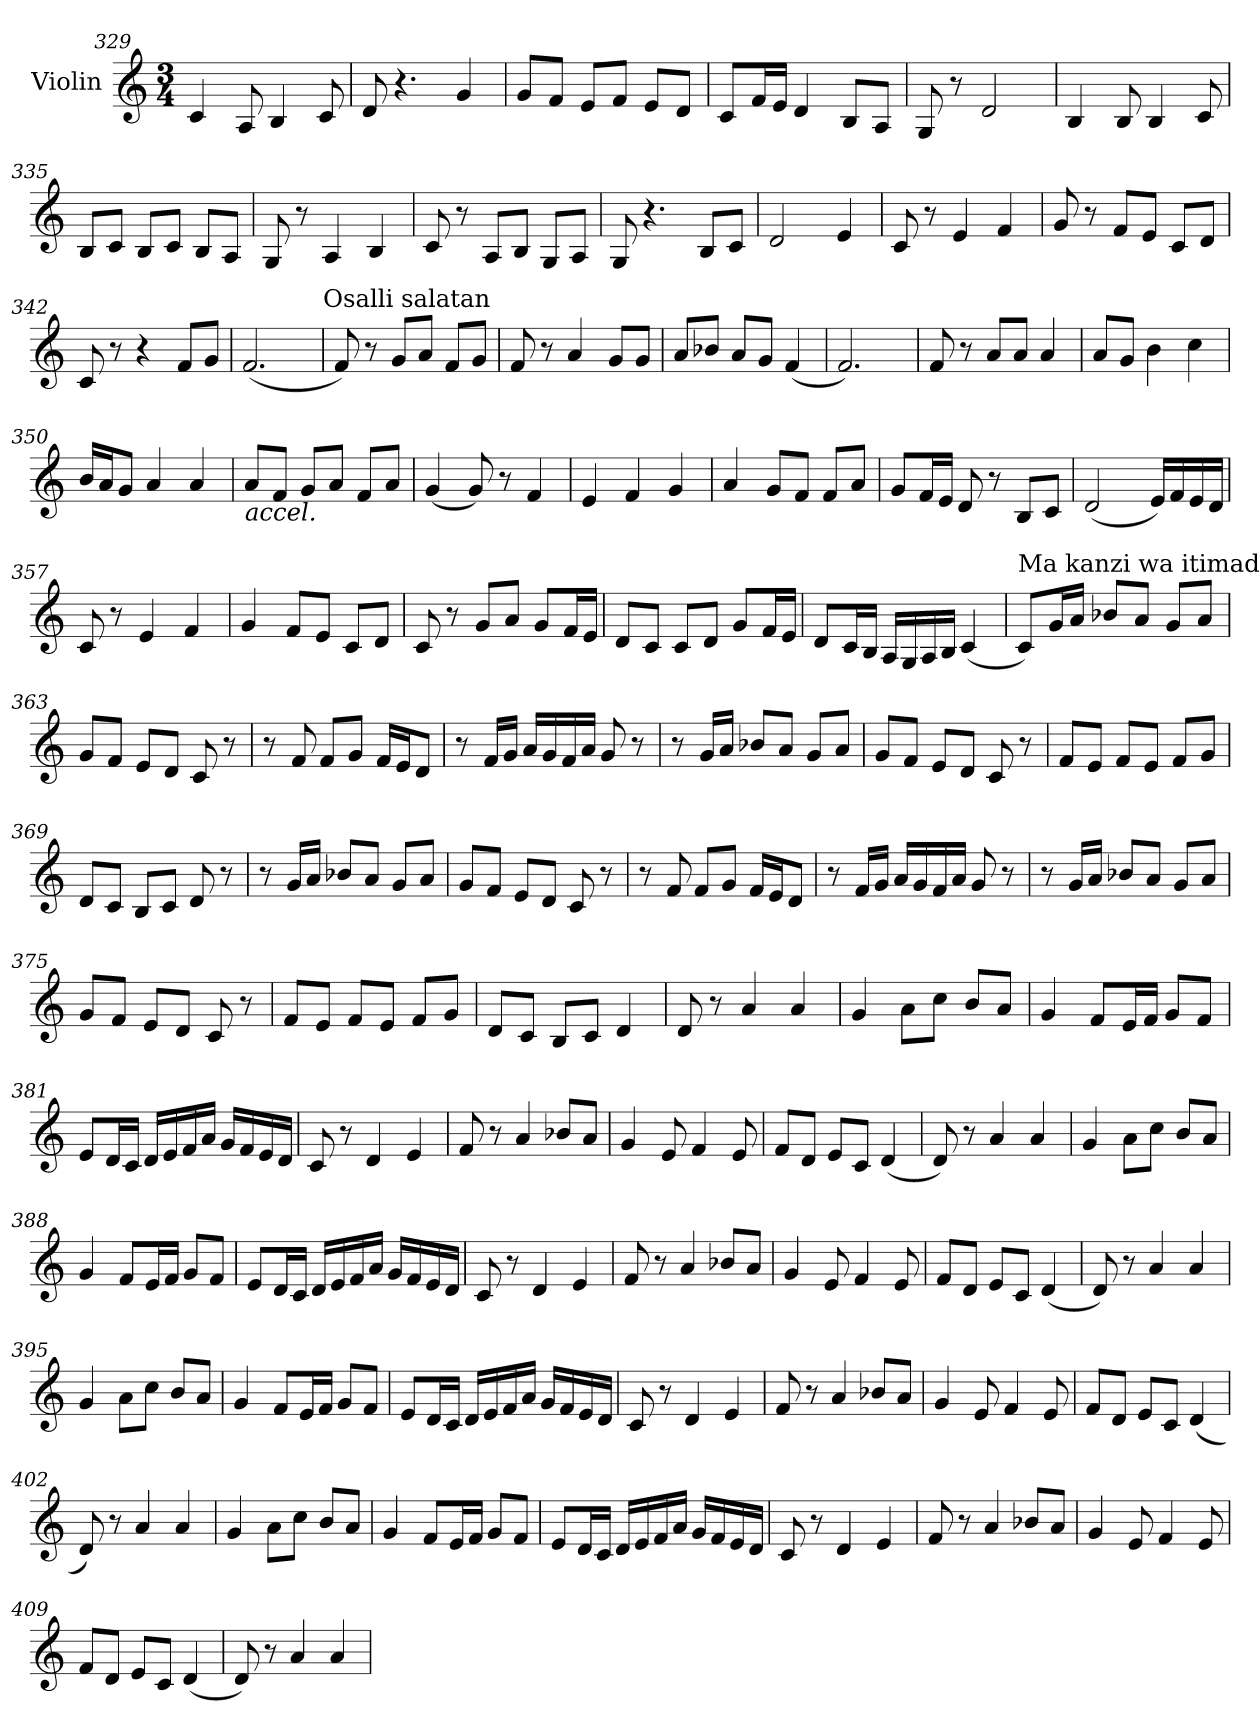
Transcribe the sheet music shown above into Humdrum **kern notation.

**kern
*part1
*staff1
*I"Violin
!!LO:PB:g=z
*clefG2
*k[]
*M3/4
=329
4c/
8A/
4B/
8c/
=330
8d/
4.r
4g/
=331
8g/L
8f/J
8e/L
8f/J
8e/L
8d/J
=332
8c/L
16f/L
16e/JJ
4d/
8B/L
8A/J
=333
8G/
8r
2d/
=334
4B/
8B/
4B/
8c/
!!LO:LB:g=z
=335
8B/L
8c/J
8B/L
8c/J
8B/L
8A/J
=336
8G/
8r
4A/
4B/
=337
8c/
8r
8A/L
8B/J
8G/L
8A/J
=338
8G/
4.r
8B/L
8c/J
=339
2d/
4e/
=340
8c/
8r
4e/
4f/
!!LO:LB:g=z
=341
8g/
8r
8f/L
8e/J
8c/L
8d/J
=342
8c/
8r
4r
8f/L
8g/J
=343
(<2.f/
!LO:TX:a:t=Osalli salatan
=344
8f/)
8r
8g/L
8a/J
8f/L
8g/J
=345
8f/
8r
4a/
8g/L
8g/J
=346
8a/L
8b-X/J
8a/L
8g/J
(<4f/
=347
2.f/)
!!LO:LB:g=z
=348
8f/
8r
8a/L
8a/J
4a/
=349
8a/L
8g/J
4b\
4cc\
=350
16b/LL
16a/J
8g/J
4a/
4a/
=351
!LO:TX:b:i:t=accel.
8a/L
8f/J
8g/L
8a/J
8f/L
8a/J
=352
(<4g/
8g/)
8r
4f/
=353
4e/
4f/
4g/
!!LO:LB:g=z
=354
4a/
8g/L
8f/J
8f/L
8a/J
=355
8g/L
16f/L
16e/JJ
8d/
8r
8B/L
8c/J
=356
(<2d/
16e/LL)
16f/
16e/
16d/JJ
=357
8c/
8r
4e/
4f/
=358
4g/
8f/L
8e/J
8c/L
8d/J
=359
8c/
8r
8g/L
8a/J
8g/L
16f/L
16e/JJ
!!LO:LB:g=z
=360
8d/L
8c/J
8c/L
8d/J
8g/L
16f/L
16e/JJ
=361
8d/L
16c/L
16B/JJ
16A/LL
16G/
16A/
16B/JJ
(<4c/
=362
*MM70
!LO:TX:a:t=Ma kanzi wa itimadi
8c/L)
16g/L
16a/JJ
8b-X/L
8a/J
8g/L
8a/J
=363
8g/L
8f/J
8e/L
8d/J
8c/
8r
=364
8r
8f/
8f/L
8g/J
16f/LL
16e/J
8d/J
!!LO:LB:g=z
=365
8r
16f/LL
16g/JJ
16a/LL
16g/
16f/
16a/JJ
8g/
8r
=366
8r
16g/LL
16a/JJ
8b-X/L
8a/J
8g/L
8a/J
=367
8g/L
8f/J
8e/L
8d/J
8c/
8r
=368
8f/L
8e/J
8f/L
8e/J
8f/L
8g/J
=369
8d/L
8c/J
8B/L
8c/J
8d/
8r
!!LO:LB:g=z
=370
8r
16g/LL
16a/JJ
8b-X/L
8a/J
8g/L
8a/J
=371
8g/L
8f/J
8e/L
8d/J
8c/
8r
=372
8r
8f/
8f/L
8g/J
16f/LL
16e/J
8d/J
=373
8r
16f/LL
16g/JJ
16a/LL
16g/
16f/
16a/JJ
8g/
8r
=374
8r
16g/LL
16a/JJ
8b-X/L
8a/J
8g/L
8a/J
!!LO:PB:g=z
=375
8g/L
8f/J
8e/L
8d/J
8c/
8r
=376
8f/L
8e/J
8f/L
8e/J
8f/L
8g/J
=377
8d/L
8c/J
8B/L
8c/J
4d/
=378
8d/
8r
4a/
4a/
=379
4g/
8a\L
8cc\J
8b/L
8a/J
=380
4g/
8f/L
16e/L
16f/JJ
8g/L
8f/J
!!LO:LB:g=z
=381
8e/L
16d/L
16c/JJ
16d/LL
16e/
16f/
16a/JJ
16g/LL
16f/
16e/
16d/JJ
=382
8c/
8r
4d/
4e/
=383
8f/
8r
4a/
8b-X/L
8a/J
=384
4g/
8e/
4f/
8e/
=385
8f/L
8d/J
8e/L
8c/J
(<4d/
=386
8d/)
8r
4a/
4a/
!!LO:LB:g=z
=387
4g/
8a\L
8cc\J
8b/L
8a/J
=388
4g/
8f/L
16e/L
16f/JJ
8g/L
8f/J
=389
8e/L
16d/L
16c/JJ
16d/LL
16e/
16f/
16a/JJ
16g/LL
16f/
16e/
16d/JJ
=390
8c/
8r
4d/
4e/
=391
8f/
8r
4a/
8b-X/L
8a/J
=392
4g/
8e/
4f/
8e/
!!LO:LB:g=z
=393
8f/L
8d/J
8e/L
8c/J
(<4d/
=394
8d/)
8r
4a/
4a/
=395
4g/
8a\L
8cc\J
8b/L
8a/J
=396
4g/
8f/L
16e/L
16f/JJ
8g/L
8f/J
=397
8e/L
16d/L
16c/JJ
16d/LL
16e/
16f/
16a/JJ
16g/LL
16f/
16e/
16d/JJ
=398
8c/
8r
4d/
4e/
!!LO:LB:g=z
=399
8f/
8r
4a/
8b-X/L
8a/J
=400
4g/
8e/
4f/
8e/
=401
8f/L
8d/J
8e/L
8c/J
(<4d/
=402
8d/)
8r
4a/
4a/
=403
4g/
8a\L
8cc\J
8b/L
8a/J
=404
4g/
8f/L
16e/L
16f/JJ
8g/L
8f/J
!!LO:LB:g=z
=405
8e/L
16d/L
16c/JJ
16d/LL
16e/
16f/
16a/JJ
16g/LL
16f/
16e/
16d/JJ
=406
8c/
8r
4d/
4e/
=407
8f/
8r
4a/
8b-X/L
8a/J
=408
4g/
8e/
4f/
8e/
=409
8f/L
8d/J
8e/L
8c/J
(<4d/
=410
8d/)
8r
4a/
4a/
=
*-
